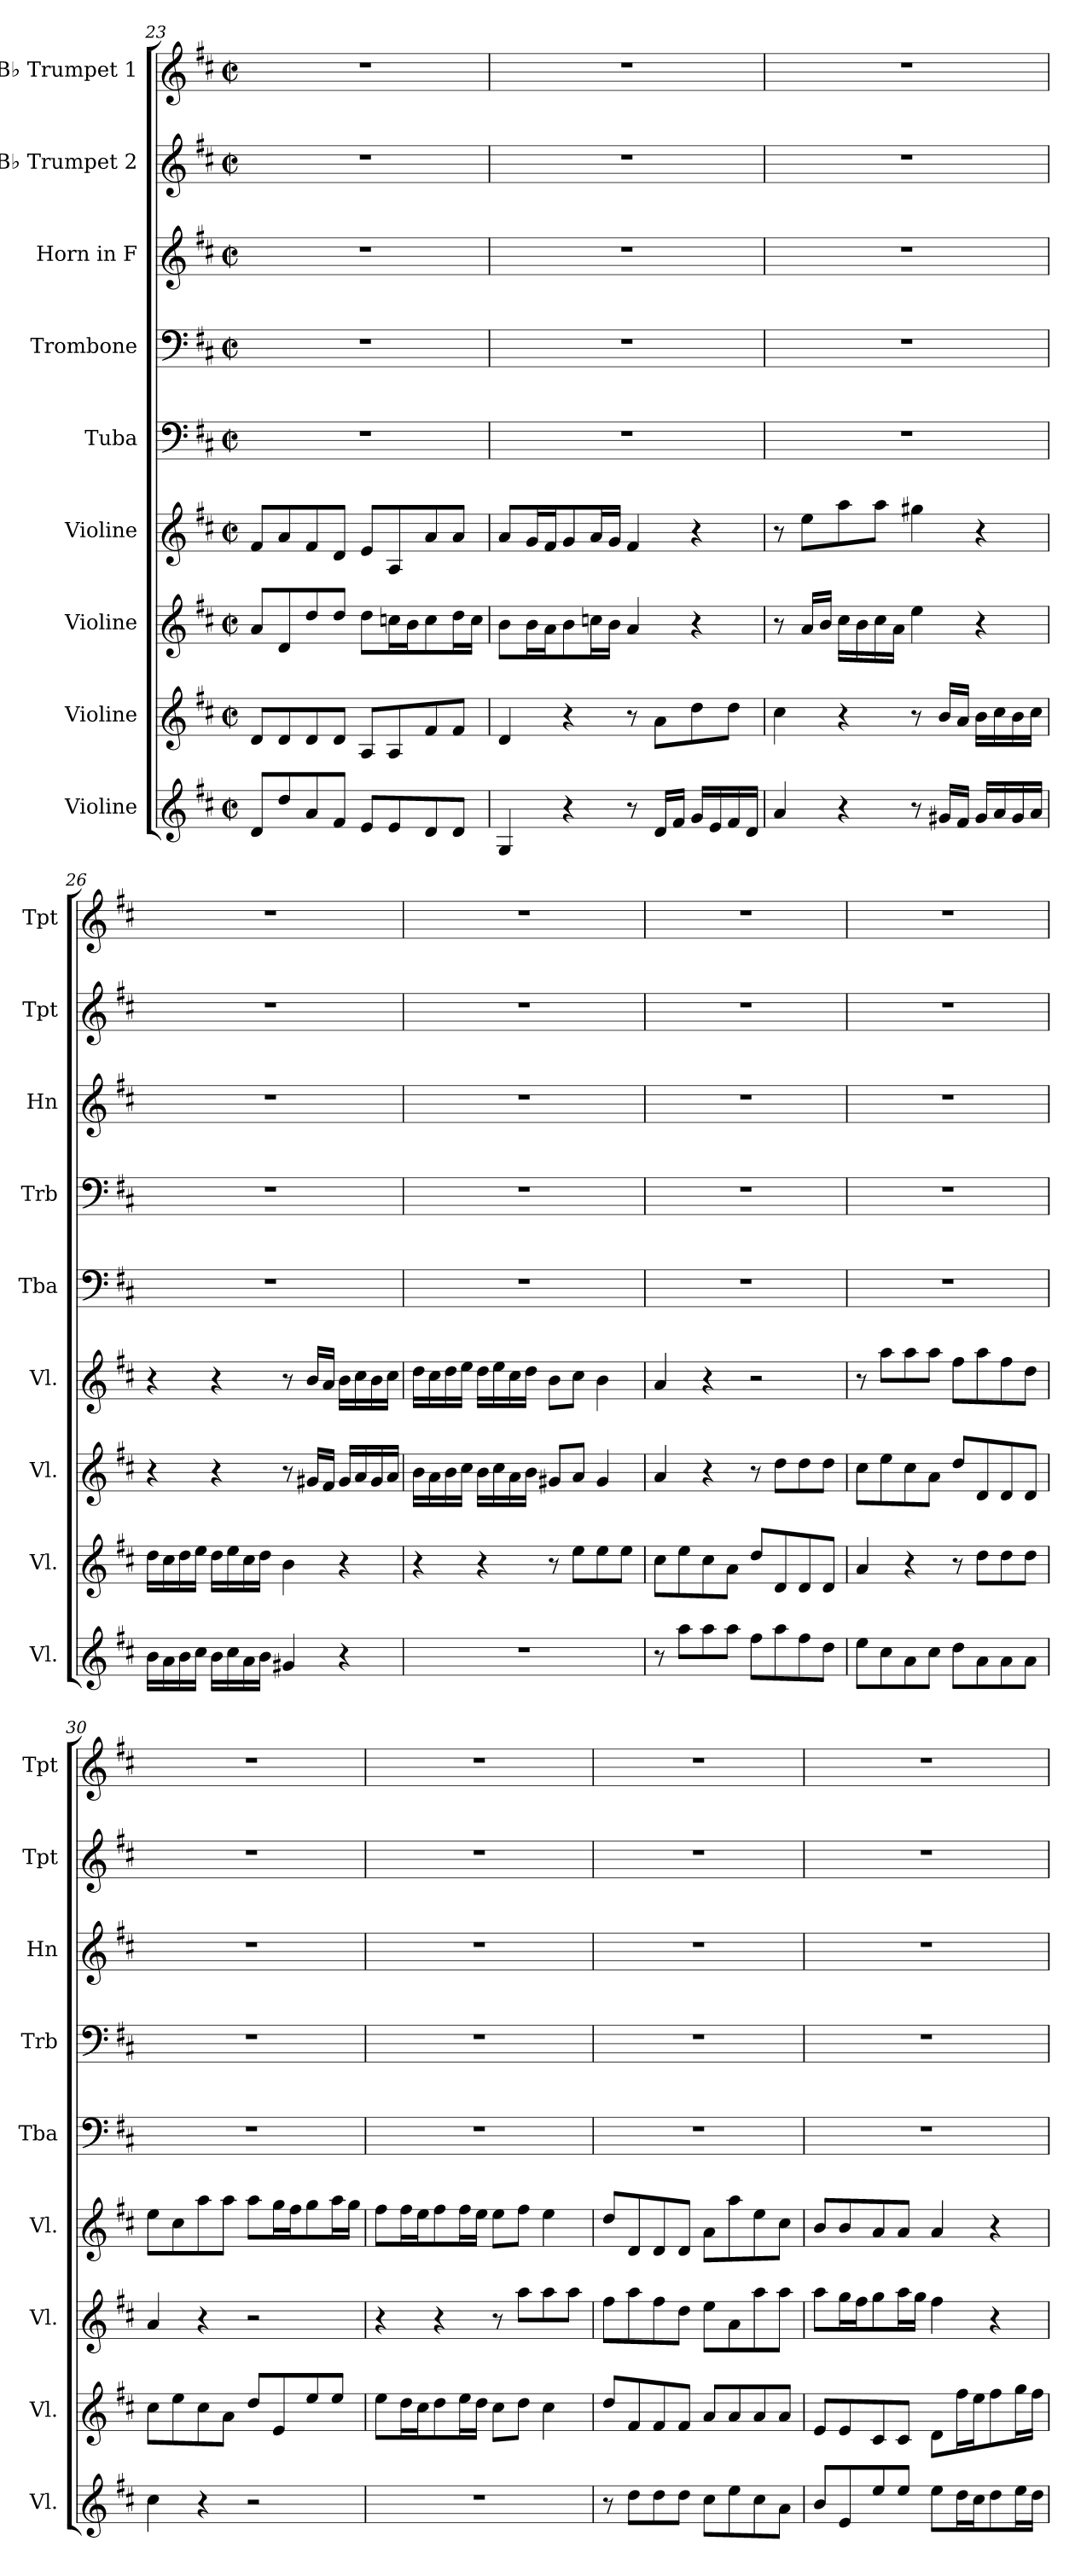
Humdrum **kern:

**kern	**kern	**kern	**kern	**kern	**kern	**kern	**kern	**kern
*part9	*part8	*part7	*part6	*part5	*part4	*part3	*part2	*part1
*staff9	*staff8	*staff7	*staff6	*staff5	*staff4	*staff3	*staff2	*staff1
*I"Violine	*I"Violine	*I"Violine	*I"Violine	*I"Tuba	*I"Trombone	*I"Horn in F	*I"B♭ Trumpet 2	*I"B♭ Trumpet 1
*I'Vl.	*I'Vl.	*I'Vl.	*I'Vl.	*I'Tba	*I'Trb	*I'Hn	*I'Tpt	*I'Tpt
*clefG2	*clefG2	*clefG2	*clefG2	*clefF4	*clefF4	*clefG2	*clefG2	*clefG2
*	*	*	*	*	*	*ITrd4c7	*ITrd1c2	*ITrd1c2
*k[f#c#]	*k[f#c#]	*k[f#c#]	*k[f#c#]	*k[f#c#]	*k[f#c#]	*k[f#]	*k[]	*k[]
*M2/2	*M2/2	*M2/2	*M2/2	*M2/2	*M2/2	*M2/2	*M2/2	*M2/2
*met(c|)	*met(c|)	*met(c|)	*met(c|)	*met(c|)	*met(c|)	*met(c|)	*met(c|)	*met(c|)
=23	=23	=23	=23	=23	=23	=23	=23	=23
8d/L	8d/L	8a/L	8f#/L	1r	1r	1r	1r	1r
8dd/	8d/	8d/	8a/	.	.	.	.	.
8a/	8d/	8dd/	8f#/	.	.	.	.	.
8f#/J	8d/J	8dd/J	8d/J	.	.	.	.	.
8e/L	8A/L	8dd\L	8e/L	.	.	.	.	.
8e/	8A/	16ccn\L	8A/	.	.	.	.	.
.	.	16b\J	.	.	.	.	.	.
8d/	8f#/	8cc\	8a/	.	.	.	.	.
8d/J	8f#/J	16dd\L	8a/J	.	.	.	.	.
.	.	16cc\JJ	.	.	.	.	.	.
!!LO:LB:g=z
=24	=24	=24	=24	=24	=24	=24	=24	=24
4G/	4d/	8b\L	8a/L	1r	1r	1r	1r	1r
.	.	16b\L	16g/L	.	.	.	.	.
.	.	16a\J	16f#/J	.	.	.	.	.
4r	4r	8b\	8g/	.	.	.	.	.
.	.	16ccn\L	16a/L	.	.	.	.	.
.	.	16b\JJ	16g/JJ	.	.	.	.	.
8r	8r	4a/	4f#/	.	.	.	.	.
16d/LL	8a\L	.	.	.	.	.	.	.
16f#/JJ	.	.	.	.	.	.	.	.
16g/LL	8dd\	4r	4r	.	.	.	.	.
16e/	.	.	.	.	.	.	.	.
16f#/	8dd\J	.	.	.	.	.	.	.
16d/JJ	.	.	.	.	.	.	.	.
=25	=25	=25	=25	=25	=25	=25	=25	=25
4a/	4cc#\	8r	8r	1r	1r	1r	1r	1r
.	.	16a/LL	8ee\L	.	.	.	.	.
.	.	16b/JJ	.	.	.	.	.	.
4r	4r	16cc#\LL	8aa\	.	.	.	.	.
.	.	16b\	.	.	.	.	.	.
.	.	16cc#\	8aa\J	.	.	.	.	.
.	.	16a\JJ	.	.	.	.	.	.
8r	8r	4ee\	4gg#X\	.	.	.	.	.
16g#X/LL	16b/LL	.	.	.	.	.	.	.
16f#/JJ	16a/JJ	.	.	.	.	.	.	.
16g#/LL	16b\LL	4r	4r	.	.	.	.	.
16a/	16cc#\	.	.	.	.	.	.	.
16g#/	16b\	.	.	.	.	.	.	.
16a/JJ	16cc#\JJ	.	.	.	.	.	.	.
=26	=26	=26	=26	=26	=26	=26	=26	=26
16b\LL	16dd\LL	4r	4r	1r	1r	1r	1r	1r
16a\	16cc#\	.	.	.	.	.	.	.
16b\	16dd\	.	.	.	.	.	.	.
16cc#\JJ	16ee\JJ	.	.	.	.	.	.	.
16b\LL	16dd\LL	4r	4r	.	.	.	.	.
16cc#\	16ee\	.	.	.	.	.	.	.
16a\	16cc#\	.	.	.	.	.	.	.
16b\JJ	16dd\JJ	.	.	.	.	.	.	.
4g#X/	4b\	8r	8r	.	.	.	.	.
.	.	16g#X/LL	16b/LL	.	.	.	.	.
.	.	16f#/JJ	16a/JJ	.	.	.	.	.
4r	4r	16g#/LL	16b\LL	.	.	.	.	.
.	.	16a/	16cc#\	.	.	.	.	.
.	.	16g#/	16b\	.	.	.	.	.
.	.	16a/JJ	16cc#\JJ	.	.	.	.	.
!!LO:LB:g=z
=27	=27	=27	=27	=27	=27	=27	=27	=27
1r	4r	16b\LL	16dd\LL	1r	1r	1r	1r	1r
.	.	16a\	16cc#\	.	.	.	.	.
.	.	16b\	16dd\	.	.	.	.	.
.	.	16cc#\JJ	16ee\JJ	.	.	.	.	.
.	4r	16b\LL	16dd\LL	.	.	.	.	.
.	.	16cc#\	16ee\	.	.	.	.	.
.	.	16a\	16cc#\	.	.	.	.	.
.	.	16b\JJ	16dd\JJ	.	.	.	.	.
.	8r	8g#X/L	8b\L	.	.	.	.	.
.	8ee\L	8a/J	8cc#\J	.	.	.	.	.
.	8ee\	4g#/	4b\	.	.	.	.	.
.	8ee\J	.	.	.	.	.	.	.
=28	=28	=28	=28	=28	=28	=28	=28	=28
8r	8cc#\L	4a/	4a/	1r	1r	1r	1r	1r
8aa\L	8ee\	.	.	.	.	.	.	.
8aa\	8cc#\	4r	4r	.	.	.	.	.
8aa\J	8a\J	.	.	.	.	.	.	.
8ff#\L	8dd/L	8r	2r	.	.	.	.	.
8aa\	8d/	8dd\L	.	.	.	.	.	.
8ff#\	8d/	8dd\	.	.	.	.	.	.
8dd\J	8d/J	8dd\J	.	.	.	.	.	.
=29	=29	=29	=29	=29	=29	=29	=29	=29
8ee\L	4a/	8cc#\L	8r	1r	1r	1r	1r	1r
8cc#\	.	8ee\	8aa\L	.	.	.	.	.
8a\	4r	8cc#\	8aa\	.	.	.	.	.
8cc#\J	.	8a\J	8aa\J	.	.	.	.	.
8dd\L	8r	8dd/L	8ff#\L	.	.	.	.	.
8a\	8dd\L	8d/	8aa\	.	.	.	.	.
8a\	8dd\	8d/	8ff#\	.	.	.	.	.
8a\J	8dd\J	8d/J	8dd\J	.	.	.	.	.
=30	=30	=30	=30	=30	=30	=30	=30	=30
4cc#\	8cc#\L	4a/	8ee\L	1r	1r	1r	1r	1r
.	8ee\	.	8cc#\	.	.	.	.	.
4r	8cc#\	4r	8aa\	.	.	.	.	.
.	8a\J	.	8aa\J	.	.	.	.	.
2r	8dd/L	2r	8aa\L	.	.	.	.	.
.	8e/	.	16gg\L	.	.	.	.	.
.	.	.	16ff#\J	.	.	.	.	.
.	8ee/	.	8gg\	.	.	.	.	.
.	8ee/J	.	16aa\L	.	.	.	.	.
.	.	.	16gg\JJ	.	.	.	.	.
!!LO:PB:g=z
=31	=31	=31	=31	=31	=31	=31	=31	=31
1r	8ee\L	4r	8ff#\L	1r	1r	1r	1r	1r
.	16dd\L	.	16ff#\L	.	.	.	.	.
.	16cc#\J	.	16ee\J	.	.	.	.	.
.	8dd\	4r	8ff#\	.	.	.	.	.
.	16ee\L	.	16ff#\L	.	.	.	.	.
.	16dd\JJ	.	16ee\JJ	.	.	.	.	.
.	8cc#\L	8r	8ee\L	.	.	.	.	.
.	8dd\J	8aa\L	8ff#\J	.	.	.	.	.
.	4cc#\	8aa\	4ee\	.	.	.	.	.
.	.	8aa\J	.	.	.	.	.	.
=32	=32	=32	=32	=32	=32	=32	=32	=32
8r	8dd/L	8ff#\L	8dd/L	1r	1r	1r	1r	1r
8dd\L	8f#/	8aa\	8d/	.	.	.	.	.
8dd\	8f#/	8ff#\	8d/	.	.	.	.	.
8dd\J	8f#/J	8dd\J	8d/J	.	.	.	.	.
8cc#\L	8a/L	8ee\L	8a\L	.	.	.	.	.
8ee\	8a/	8a\	8aa\	.	.	.	.	.
8cc#\	8a/	8aa\	8ee\	.	.	.	.	.
8a\J	8a/J	8aa\J	8cc#\J	.	.	.	.	.
=33	=33	=33	=33	=33	=33	=33	=33	=33
8b/L	8e/L	8aa\L	8b/L	1r	1r	1r	1r	1r
8e/	8e/	16gg\L	8b/	.	.	.	.	.
.	.	16ff#\J	.	.	.	.	.	.
8ee/	8c#/	8gg\	8a/	.	.	.	.	.
8ee/J	8c#/J	16aa\L	8a/J	.	.	.	.	.
.	.	16gg\JJ	.	.	.	.	.	.
8ee\L	8d\L	4ff#\	4a/	.	.	.	.	.
16dd\L	16ff#\L	.	.	.	.	.	.	.
16cc#\J	16ee\J	.	.	.	.	.	.	.
8dd\	8ff#\	4r	4r	.	.	.	.	.
16ee\L	16gg\L	.	.	.	.	.	.	.
16dd\JJ	16ff#\JJ	.	.	.	.	.	.	.
=	=	=	=	=	=	=	=	=
*-	*-	*-	*-	*-	*-	*-	*-	*-
